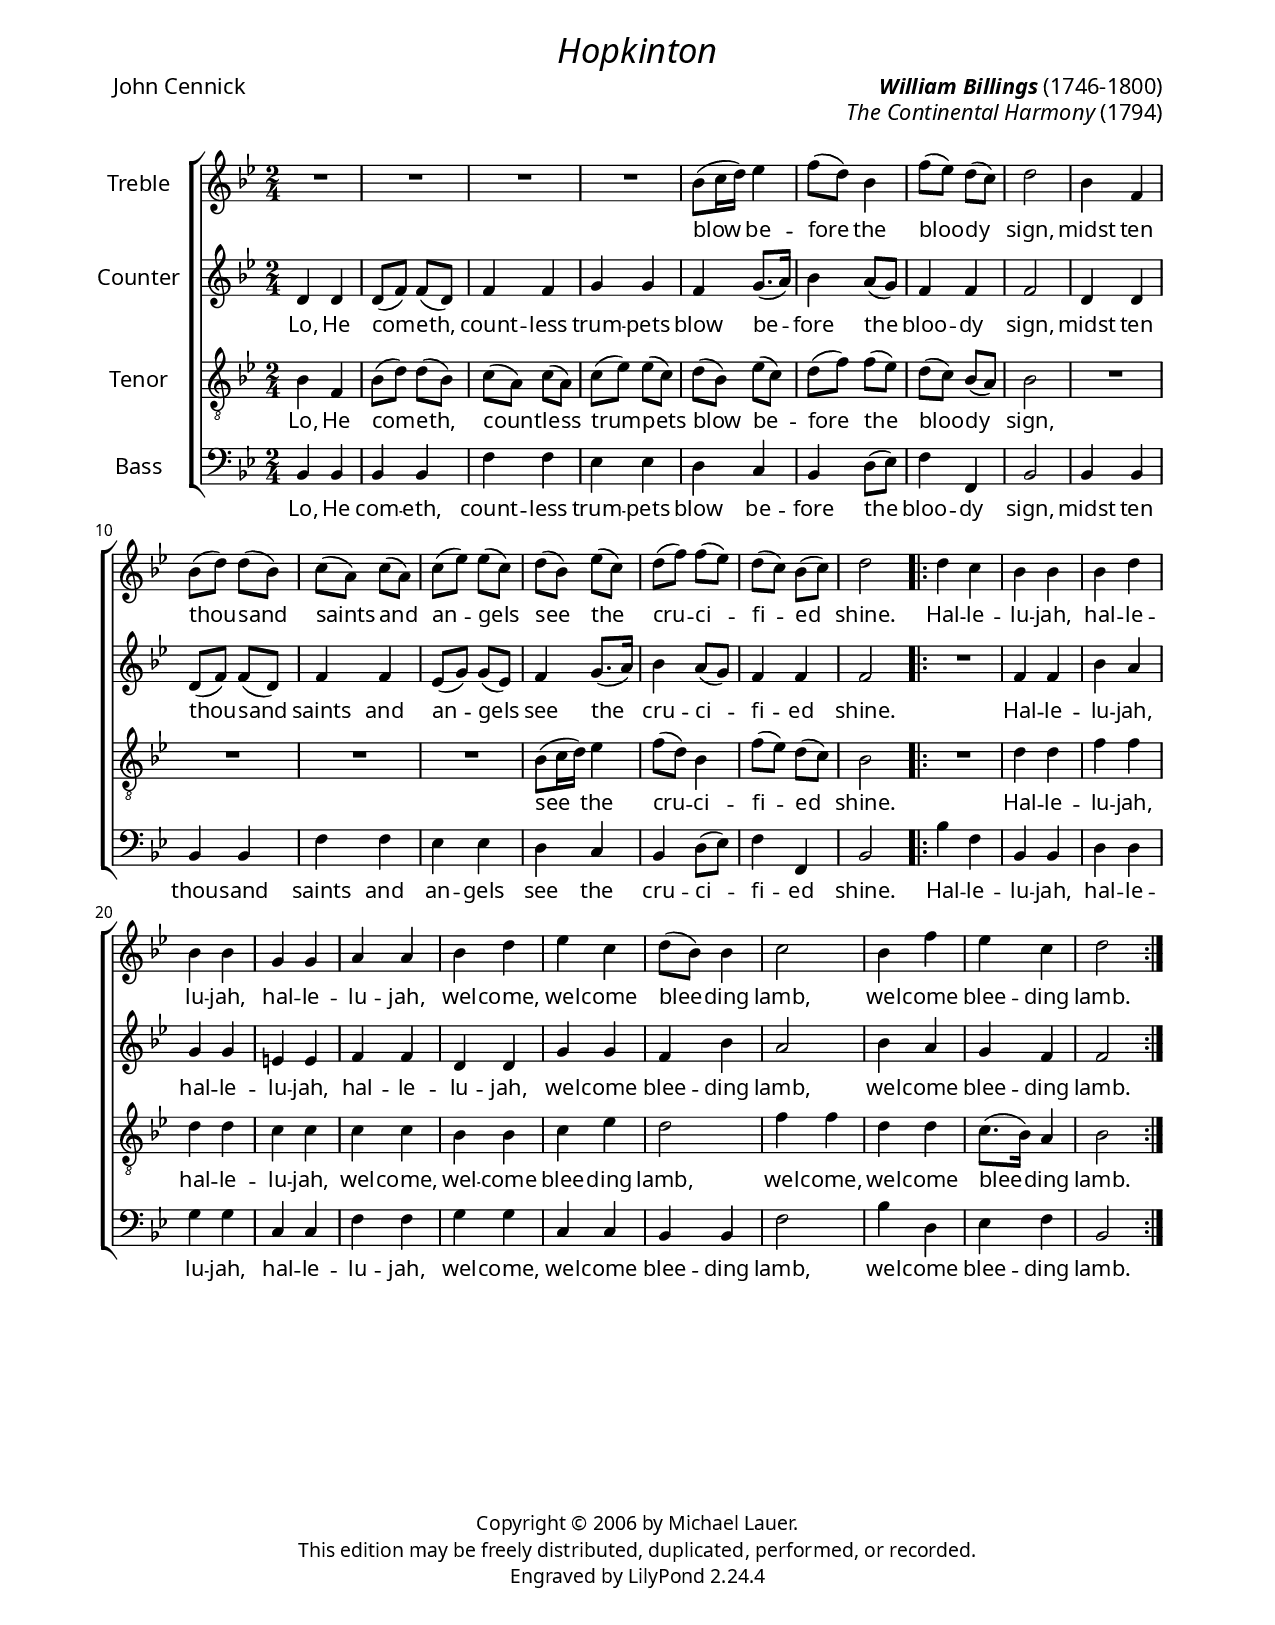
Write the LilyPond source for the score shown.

% Title: Hopkinton
% Composer: William Billings
\version "2.10.10"

\include "english.ly"

#(ly:set-option 'point-and-click #f)

headerMarkup = \markup { "Billings: " " " \italic "Hopkinton" } 

#(set-global-staff-size 17)

\paper {
  #(set-paper-size "letter")
  top-margin = .3\in
  bottom-margin = .3\in
  left-margin = .75\in
  line-width = 7\in
  between-system-padding = 0.08\in
  page-top-space = 0\in
  %ragged-last-bottom = ##t
  
    myStaffSize = #17
  #(define fonts
    (make-pango-font-tree "Baskerville1757"
                          "Sans"
                          "Mono"
                           (/ myStaffSize 20)))
                           
    oddHeaderMarkup = \markup
    \fill-line {
      ""
      \on-the-fly #not-first-page \headerMarkup
      \on-the-fly #print-page-number-check-first \fromproperty #'page:page-number-string
    }

    evenHeaderMarkup = \markup
    \fill-line {
      \on-the-fly #print-page-number-check-first \fromproperty #'page:page-number-string
      \on-the-fly #not-first-page \headerMarkup
      ""
    }
}

tempoLargo =
    { \tag #'midiOnly { \tempo 4=80 } \tag #'scoreOnly { \tempo 4=80 } }
tempoAllegro = 
    { \tag #'midiOnly { \tempo 2=60 } \tag #'scoreOnly { \tempo 2=60 } }
tsLargo = { \time 2/2 }

tsAllegro = { \once \override Staff.TimeSignature #'style = #'() \time 2/2 }

global = {
  % main
  %\set Staff.forceClef = ##t
  %\set Staff.forceTime = ##f
  %\set Timing.defaultBarType = ""

  \override Staff.VerticalAxisGroup #'minimum-Y-extent = #'(-2 . 2)

  \key bf \major
  \time 2/4
  \tempo 4=120
  \skip 2*16
  \repeat volta 2 {
      \skip 2*13
  }
    
}

commonLyrics = \lyricmode {
    \tag #'alto \tag #'tenor \tag #'bass {
        Lo, He com -- eth, count -- less trum -- pets
    }
    blow be -- fore the bloo -- dy sign,
    \tag #'soprano \tag #'alto \tag #'bass {
        midst ten thou -- sand saints and an -- gels
    }
    see the cru -- ci -- fi -- ed  shine.
    
    Hal -- le -- lu -- jah,
    hal -- le -- lu -- jah,
    \tag #'soprano \tag #'alto \tag #'bass { hal -- le -- lu -- jah, }
    \tag #'soprano \tag #'tenor \tag #'bass { wel -- come, }
    wel -- come blee -- ding lamb,
    \tag #'tenor { wel -- come, }
    wel -- come blee -- ding lamb.
}

sopranoNotes = {
  \relative bf' {
    \set Staff.instrumentName = "Treble"
    \clef "treble"
            R 2*4
        %5
            bf8( c16 d) ef4 |
            f8( d) bf4 |
            f'8( ef) d( c)
            d2 |
            bf4 f |
        %10
            bf8( d) d( bf) |
            c8( a) c( a) |
            c8( ef) ef( c) |
            d8( bf) ef( c) |
            d8( f) f( ef) |
        %15
            d8( c) bf( c) |
            d2 |
        \repeat volta 2 {
            d4 c |
            bf4 bf |
            bf4 d |
        %20
            bf4 bf |
            g4 g |
            a4 a |
            bf4 d |
            ef4 c |
        %25
            d8( bf) bf4 |
            c2 |
            bf4 f' |
            ef4 c |
            d2 |
        }
  }
}

sopranoLyrics = \lyricmode {
    \keepWithTag #'soprano \commonLyrics
}

altoNotes = {
  \relative d' {
      \set Staff.instrumentName = "Counter"
      \clef "treble"
            d4 d |
            d8( f) f( d) |
            f4 f |
            g4 g |
        %5
            f4 g8.( a16) |
            bf4 a8( g) |
            f4 f |
            f2 |
            d4 d |
        %10
            d8( f) f( d) |
            f4 f |
            ef8( g) g( ef) |
            f4 g8.( a16) |
            bf4 a8( g) |
        %15
            f4 f |
            f2 |
        \repeat volta 2 {
            R2 |
            f4 f |
            bf4 a |
        %20
            g4 g |
            e4 e |
            f4 f |
            d4 d |
            g4 g |
        %25
            f4 bf |
            a2 |
            bf4 a |
            g4 f |
            f2 |
        }
  }
}

altoLyrics = \lyricmode {
    \keepWithTag #'alto \commonLyrics
}

%\noacc = { \once \override Accidental #'transparent = ##t }
%\ficnat = \markup { \tiny \natural }

tenorNotes = {
  \relative bf {
    \set Staff.instrumentName = "Tenor"
    \clef "treble_8"
            bf4 f |
            bf8( d) d( bf) |
            c8( a) c( a) |
            c8( ef) ef( c) |
        %5
            d8( bf) ef( c) |
            d8( f) f( ef) |
            d8( c) bf( a) |
            bf2 |
            R2 |
        %10
            R2*3 |
            bf8( c16 d) ef4 |
            f8( d) bf4 |
        %15
            f'8( ef) d( c) |
            bf2 |
        \repeat volta 2 {
            R2 |
            d4 d |
            f4 f |
        %20
            d4 d |
            c4 c |
            c4 c |
            bf4 bf |
            c4 ef |
        %25
            d2 |
            f4 f |
            d4 d |
            c8.( bf16) a4 |
            bf2 |
        }
  }
}

tenorLyrics = \lyricmode {
    \keepWithTag #'tenor \commonLyrics
}

bassNotes = {
  \relative bf, {
    \set Staff.instrumentName = "Bass"
    \clef "bass"
        \repeat unfold 2 {
            bf4 bf |
            bf4 bf |
            f'4 f |
            ef4 ef |
        %5
            d4 c |
            bf4 d8( ef) |
            f4 f, |
            bf2 |
        }
        %17
        \repeat volta 2 {
            bf'4 f |
            bf,4 bf |
            d4 d |
        %20
            g4 g |
            c,4 c |
            f4 f |
            g4 g |
            c,4 c |
        %25
            bf4 bf |
            f'2 |
            bf4 d,4 |
            ef4 f |
            bf,2 |
        }
            
  }
}

bassLyrics = \lyricmode {
    \keepWithTag #'bass \commonLyrics
}

engravedLine = #(string-append "Engraved by LilyPond " (lilypond-version))

\header {
	composer = \markup { \bigger { \bold \italic "William Billings" (1746-1800) }}
    %subtitle = ""
    poet = \markup { \bigger "John Cennick" }
    opus = \markup { \bigger {\italic "The Continental Harmony" (1794) }}
	title = \markup { \bigger \medium \italic "Hopkinton" }
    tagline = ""
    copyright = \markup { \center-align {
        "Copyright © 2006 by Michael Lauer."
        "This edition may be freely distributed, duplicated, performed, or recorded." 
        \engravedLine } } 
}

theMusic =
  \context ChoirStaff = choir <<
      \new Staff {
        \context Voice =
          sopranoNotes << \global \sopranoNotes >>
      }
      \lyricsto sopranoNotes \new Lyrics { \sopranoLyrics }
      \new Staff {
        \context Voice =
          altoNotes << \global \altoNotes >>
      }
      \lyricsto altoNotes \new Lyrics { \altoLyrics }
      \new Staff {
        \context Voice =
          tenorNotes << \global \tenorNotes >>
      }
      \lyricsto tenorNotes \new Lyrics { \tenorLyrics }
      \new Staff {
        \context Voice =
          bassNotes << \global \bassNotes >>
      }
      \lyricsto bassNotes \new Lyrics { \bassLyrics }
  >>

\score {
  \removeWithTag #'midiOnly \theMusic
  \layout {
    \context {
      \Score
      \override MetronomeMark #'transparent = ##t
      \override BarNumber #'padding = #2
    }
    \context {
        \Staff
        \override InstrumentName #'padding = #0.75
        \override InstrumentName #'font-size = #1
    }
    \context {
      \Lyrics
      \override LyricText #'font-series = #'medium
      \override LyricText #'font-size = #1
      %\override VerticalAxisGroup #'minimum-Y-extent = #'(-1 . 1)
    }
  }
}

\score {
  \unfoldRepeats \removeWithTag #'scoreOnly  \theMusic

  
  \midi {
    \context {
      \Score
      tempoWholesPerMinute = #(ly:make-moment 120 4)
      }
    }



}
